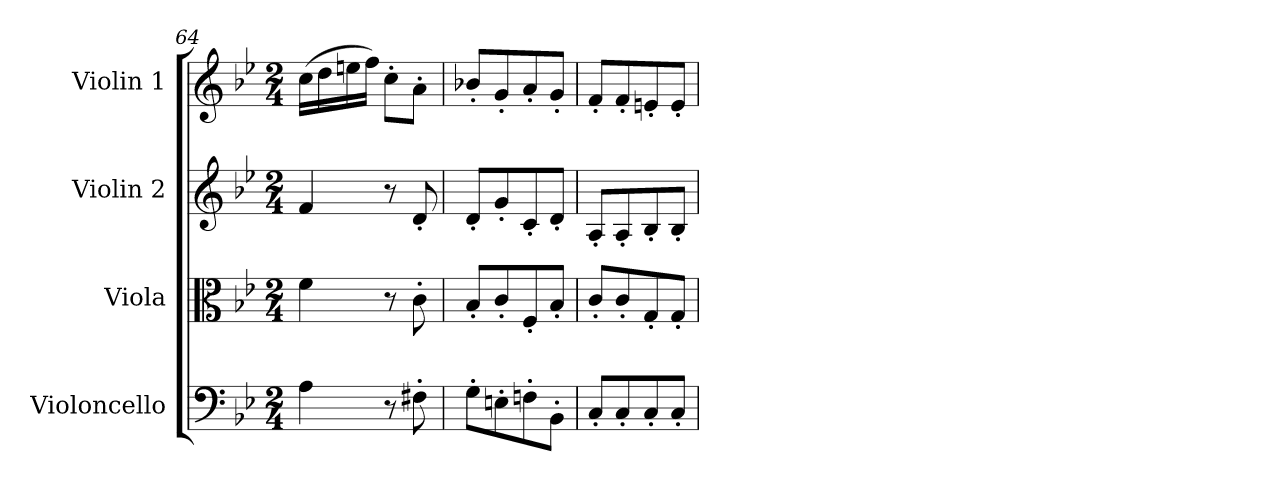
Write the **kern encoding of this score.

**kern	**kern	**kern	**kern
*part4	*part3	*part2	*part1
*staff4	*staff3	*staff2	*staff1
*I"Violoncello	*I"Viola	*I"Violin 2	*I"Violin 1
*I'Vc	*I'Vla	*I'Vln	*I'Vln
*clefF4	*clefC3	*clefG2	*clefG2
*k[b-e-]	*k[b-e-]	*k[b-e-]	*k[b-e-]
*M2/4	*M2/4	*M2/4	*M2/4
=64	=64	=64	=64
4A\	4f\	4f/	(16cc\LL
.	.	.	16dd\
.	.	.	16een\
.	.	.	16ff\JJ)
8r	8r	8r	8cc'\L
8F#X'\	8c'\	8d'/	8a'\J
=65	=65	=65	=65
8G'\L	8B-'/L	8d'/L	8b-X'/L
8En'\	8c'/	8g'/	8g'/
8Fn'\	8F'/	8c'/	8a'/
8BB-'\J	8B-'/J	8d'/J	8g'/J
=66	=66	=66	=66
8C'/L	8c'/L	8A'/L	8f'/L
8C'/	8c'/	8A'/	8f'/
8C'/	8G'/	8B-'/	8en'/
8C'/J	8G'/J	8B-'/J	8e'/J
=	=	=	=
*-	*-	*-	*-
